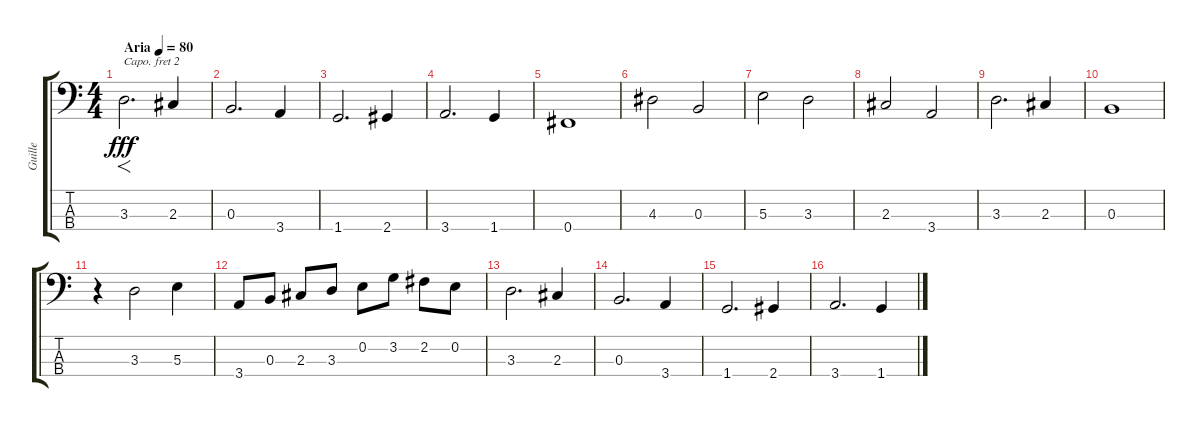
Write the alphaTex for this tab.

\track ("Guille" "Guille") {instrument electricbasspick}
\staff {score tabs}
\capo 2
\tuning (G2 D2 A1 E1) {hide}
\ts (4 4)
\tempo (80 "Aria")
\clef f4
\ks c
3.3.2{f d dy fff instrument electricbasspick} 2.3.4 |
0.3.2{d} 3.4.4 |
1.4.2{d} 2.4.4 |
3.4.2{d} 1.4.4 |
0.4.1 |
4.3.2 0.3.2 |
5.3.2 3.3.2 |
2.3.2 3.4.2 |
3.3.2{d} 2.3.4 |
0.3.1 |
r.4 3.3.2 5.3.4 |
3.4.8 0.3.8 2.3.8 3.3.8 0.2.8 3.2.8 2.2.8 0.2.8 |
3.3.2{d} 2.3.4 |
0.3.2{d} 3.4.4 |
1.4.2{d} 2.4.4 |
3.4.2{d} 1.4.4
